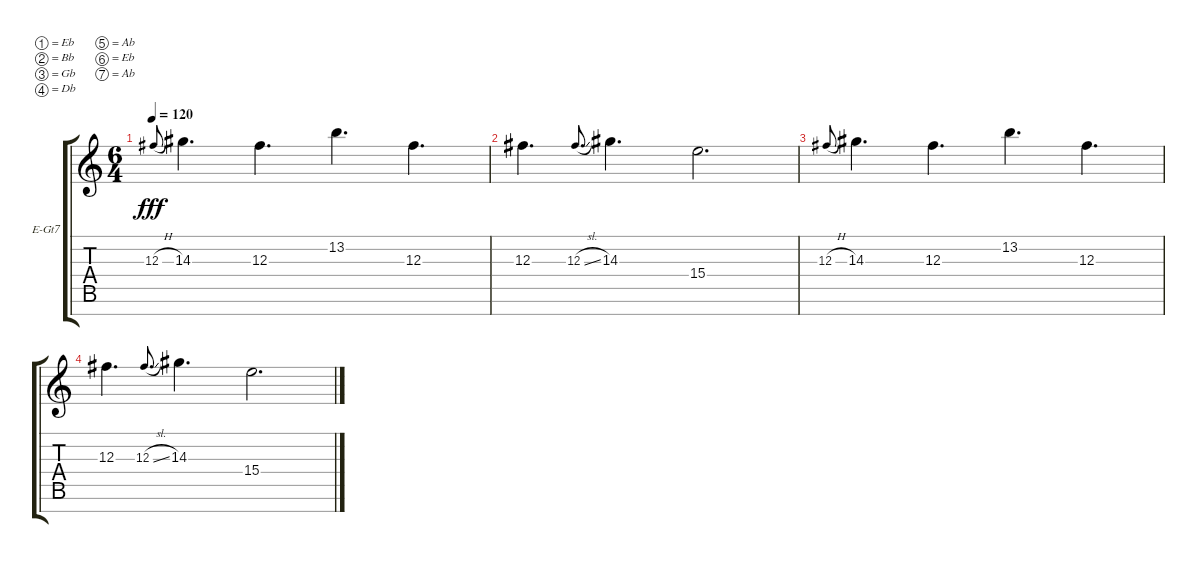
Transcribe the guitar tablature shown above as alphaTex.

\defaultSystemsLayout 4
\bracketExtendMode groupsimilarinstruments
\firstSystemTrackNameOrientation horizontal
\otherSystemsTrackNameOrientation horizontal
\track ("Lead/Harmony Quiet" "E-Gt7") {instrument distortionguitar}
\staff {score tabs}
\tuning (Eb4 Bb3 Gb3 Db3 Ab2 Eb2 Ab1)
\ts (6 4)
\tempo 120
\clef g2
\ks c
12.3{h}.8{gr onbeat dy fff} 14.3.4{d} 12.3.4{d} 13.2.4{d} 12.3.4{d} |
12.3.4{d} 12.3{sl}.8{d gr onbeat} 14.3.4{d} 15.4.2{d} |
12.3{h}.8{gr onbeat} 14.3.4{d} 12.3.4{d} 13.2.4{d} 12.3.4{d} |
12.3.4{d} 12.3{sl}.8{d gr onbeat} 14.3.4{d} 15.4.2{d}
